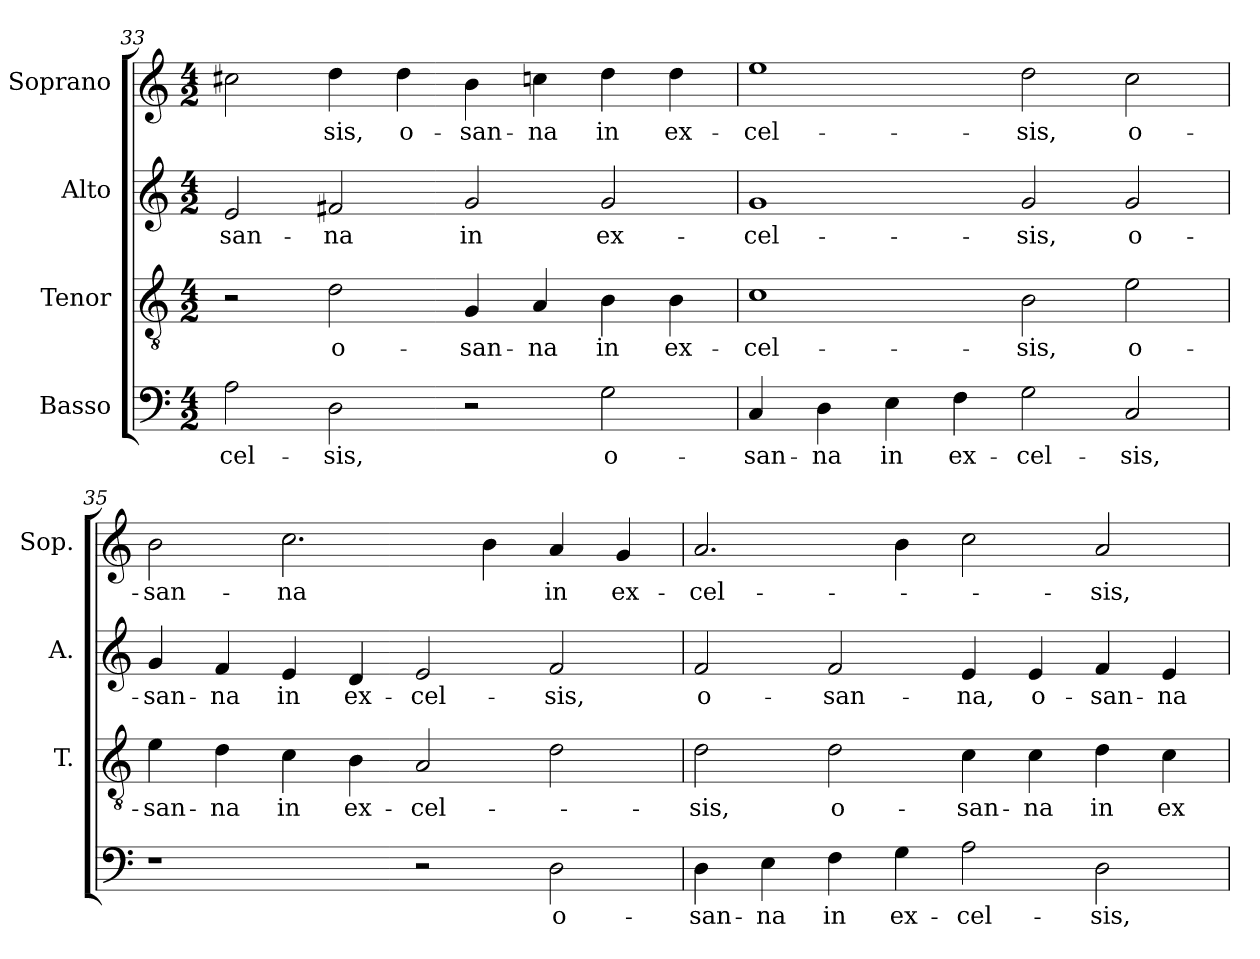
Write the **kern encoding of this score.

**kern	**text	**kern	**text	**kern	**text	**kern	**text
*part4	*part4	*part3	*part3	*part2	*part2	*part1	*part1
*staff4	*staff4	*staff3	*staff3	*staff2	*staff2	*staff1	*staff1
*I"Basso	*	*I"Tenor	*	*I"Alto	*	*I"Soprano	*
*	*	*I'T.	*	*I'A.	*	*I'Sop.	*
*clefF4	*	*clefGv2	*	*clefG2	*	*clefG2	*
*	*	*ITrd7c12	*	*	*	*	*
*k[]	*	*k[]	*	*k[]	*	*k[]	*
*C:	*	*C:	*	*C:	*	*C:	*
*M4/2	*	*M4/2	*	*M4/2	*	*M4/2	*
=33	=33	=33	=33	=33	=33	=33	=33
!	!LO:LY:b:color=#000000	!	!	!	!	!	!
!	!	!	!	!	!LO:LY:b:color=#000000	!	!
2Ai\	-cel-	2r	.	2ei/	-san-	2cc#Xi\	.
!	!LO:LY:b:color=#000000	!	!	!	!	!	!
!	!	!	!LO:LY:b:color=#000000	!	!	!	!
!	!	!	!	!	!LO:LY:b:color=#000000	!	!
!	!	!	!	!	!	!	!LO:LY:b:color=#000000
2Di\	-sis,	2Di\	o-	2f#Xi/	-na	4ddi\	-sis,
!	!	!	!	!	!	!	!LO:LY:b:color=#000000
.	.	.	.	.	.	4ddi\	o-
!	!	!	!LO:LY:b:color=#000000	!	!	!	!
!	!	!	!	!	!LO:LY:b:color=#000000	!	!
!	!	!	!	!	!	!	!LO:LY:b:color=#000000
2r	.	4GGi/	-san-	2gi/	in	4bi\	-san-
!	!	!	!LO:LY:b:color=#000000	!	!	!	!
!	!	!	!	!	!	!	!LO:LY:b:color=#000000
.	.	4AAi/	-na	.	.	4ccni\	-na
!	!LO:LY:b:color=#000000	!	!	!	!	!	!
!	!	!	!LO:LY:b:color=#000000	!	!	!	!
!	!	!	!	!	!LO:LY:b:color=#000000	!	!
!	!	!	!	!	!	!	!LO:LY:b:color=#000000
2Gi\	o-	4BBi\	in	2gi/	ex-	4ddi\	in
!	!	!	!LO:LY:b:color=#000000	!	!	!	!
!	!	!	!	!	!	!	!LO:LY:b:color=#000000
.	.	4BBi\	ex-	.	.	4ddi\	ex-
=34	=34	=34	=34	=34	=34	=34	=34
!	!LO:LY:b:color=#000000	!	!	!	!	!	!
!	!	!	!LO:LY:b:color=#000000	!	!	!	!
!	!	!	!	!	!LO:LY:b:color=#000000	!	!
!	!	!	!	!	!	!	!LO:LY:b:color=#000000
4Ci/	-san-	1Ci	-cel-	1gi	-cel-	1eei	-cel-
!	!LO:LY:b:color=#000000	!	!	!	!	!	!
4Di\	-na	.	.	.	.	.	.
!	!LO:LY:b:color=#000000	!	!	!	!	!	!
4Ei\	in	.	.	.	.	.	.
!	!LO:LY:b:color=#000000	!	!	!	!	!	!
4Fi\	ex-	.	.	.	.	.	.
!	!LO:LY:b:color=#000000	!	!	!	!	!	!
!	!	!	!LO:LY:b:color=#000000	!	!	!	!
!	!	!	!	!	!LO:LY:b:color=#000000	!	!
!	!	!	!	!	!	!	!LO:LY:b:color=#000000
2Gi\	-cel-	2BBi\	-sis,	2gi/	-sis,	2ddi\	-sis,
!	!LO:LY:b:color=#000000	!	!	!	!	!	!
!	!	!	!LO:LY:b:color=#000000	!	!	!	!
!	!	!	!	!	!LO:LY:b:color=#000000	!	!
!	!	!	!	!	!	!	!LO:LY:b:color=#000000
2Ci/	-sis,	2Ei\	o-	2gi/	o-	2cci\	o-
=35	=35	=35	=35	=35	=35	=35	=35
!	!	!	!LO:LY:b:color=#000000	!	!	!	!
!	!	!	!	!	!LO:LY:b:color=#000000	!	!
!	!	!	!	!	!	!	!LO:LY:b:color=#000000
1r	.	4Ei\	-san-	4gi/	-san-	2bi\	-san-
!	!	!	!LO:LY:b:color=#000000	!	!	!	!
!	!	!	!	!	!LO:LY:b:color=#000000	!	!
.	.	4Di\	-na	4fi/	-na	.	.
!	!	!	!LO:LY:b:color=#000000	!	!	!	!
!	!	!	!	!	!LO:LY:b:color=#000000	!	!
!	!	!	!	!	!	!	!LO:LY:b:color=#000000
.	.	4Ci\	in	4ei/	in	2.cci\	-na
!	!	!	!LO:LY:b:color=#000000	!	!	!	!
!	!	!	!	!	!LO:LY:b:color=#000000	!	!
.	.	4BBi\	ex-	4di/	ex-	.	.
!	!	!	!LO:LY:b:color=#000000	!	!	!	!
!	!	!	!	!	!LO:LY:b:color=#000000	!	!
2r	.	2AAi/	-cel-	2ei/	-cel-	.	.
.	.	.	.	.	.	4bi\	.
!	!LO:LY:b:color=#000000	!	!	!	!	!	!
!	!	!	!	!	!LO:LY:b:color=#000000	!	!
!	!	!	!	!	!	!	!LO:LY:b:color=#000000
2Di\	o-	2Di\	.	2fi/	-sis,	4ai/	in
!	!	!	!	!	!	!	!LO:LY:b:color=#000000
.	.	.	.	.	.	4gi/	ex-
!!LO:LB:g=z
=36	=36	=36	=36	=36	=36	=36	=36
!	!LO:LY:b:color=#000000	!	!	!	!	!	!
!	!	!	!LO:LY:b:color=#000000	!	!	!	!
!	!	!	!	!	!LO:LY:b:color=#000000	!	!
!	!	!	!	!	!	!	!LO:LY:b:color=#000000
4Di\	-san-	2Di\	-sis,	2fi/	o-	2.ai/	-cel-
!	!LO:LY:b:color=#000000	!	!	!	!	!	!
4Ei\	-na	.	.	.	.	.	.
!	!LO:LY:b:color=#000000	!	!	!	!	!	!
!	!	!	!LO:LY:b:color=#000000	!	!	!	!
!	!	!	!	!	!LO:LY:b:color=#000000	!	!
4Fi\	in	2Di\	o-	2fi/	-san-	.	.
!	!LO:LY:b:color=#000000	!	!	!	!	!	!
4Gi\	ex-	.	.	.	.	4bi\	.
!	!LO:LY:b:color=#000000	!	!	!	!	!	!
!	!	!	!LO:LY:b:color=#000000	!	!	!	!
!	!	!	!	!	!LO:LY:b:color=#000000	!	!
2Ai\	-cel-	4Ci\	-san-	4ei/	-na,	2cci\	.
!	!	!	!LO:LY:b:color=#000000	!	!	!	!
!	!	!	!	!	!LO:LY:b:color=#000000	!	!
.	.	4Ci\	-na	4ei/	o-	.	.
!	!LO:LY:b:color=#000000	!	!	!	!	!	!
!	!	!	!LO:LY:b:color=#000000	!	!	!	!
!	!	!	!	!	!LO:LY:b:color=#000000	!	!
!	!	!	!	!	!	!	!LO:LY:b:color=#000000
2Di\	-sis,	4Di\	in	4fi/	-san-	2ai/	-sis,
!	!	!	!LO:LY:b:color=#000000	!	!	!	!
!	!	!	!	!	!LO:LY:b:color=#000000	!	!
.	.	4Ci\	ex-	4ei/	-na	.	.
=	=	=	=	=	=	=	=
*-	*-	*-	*-	*-	*-	*-	*-
